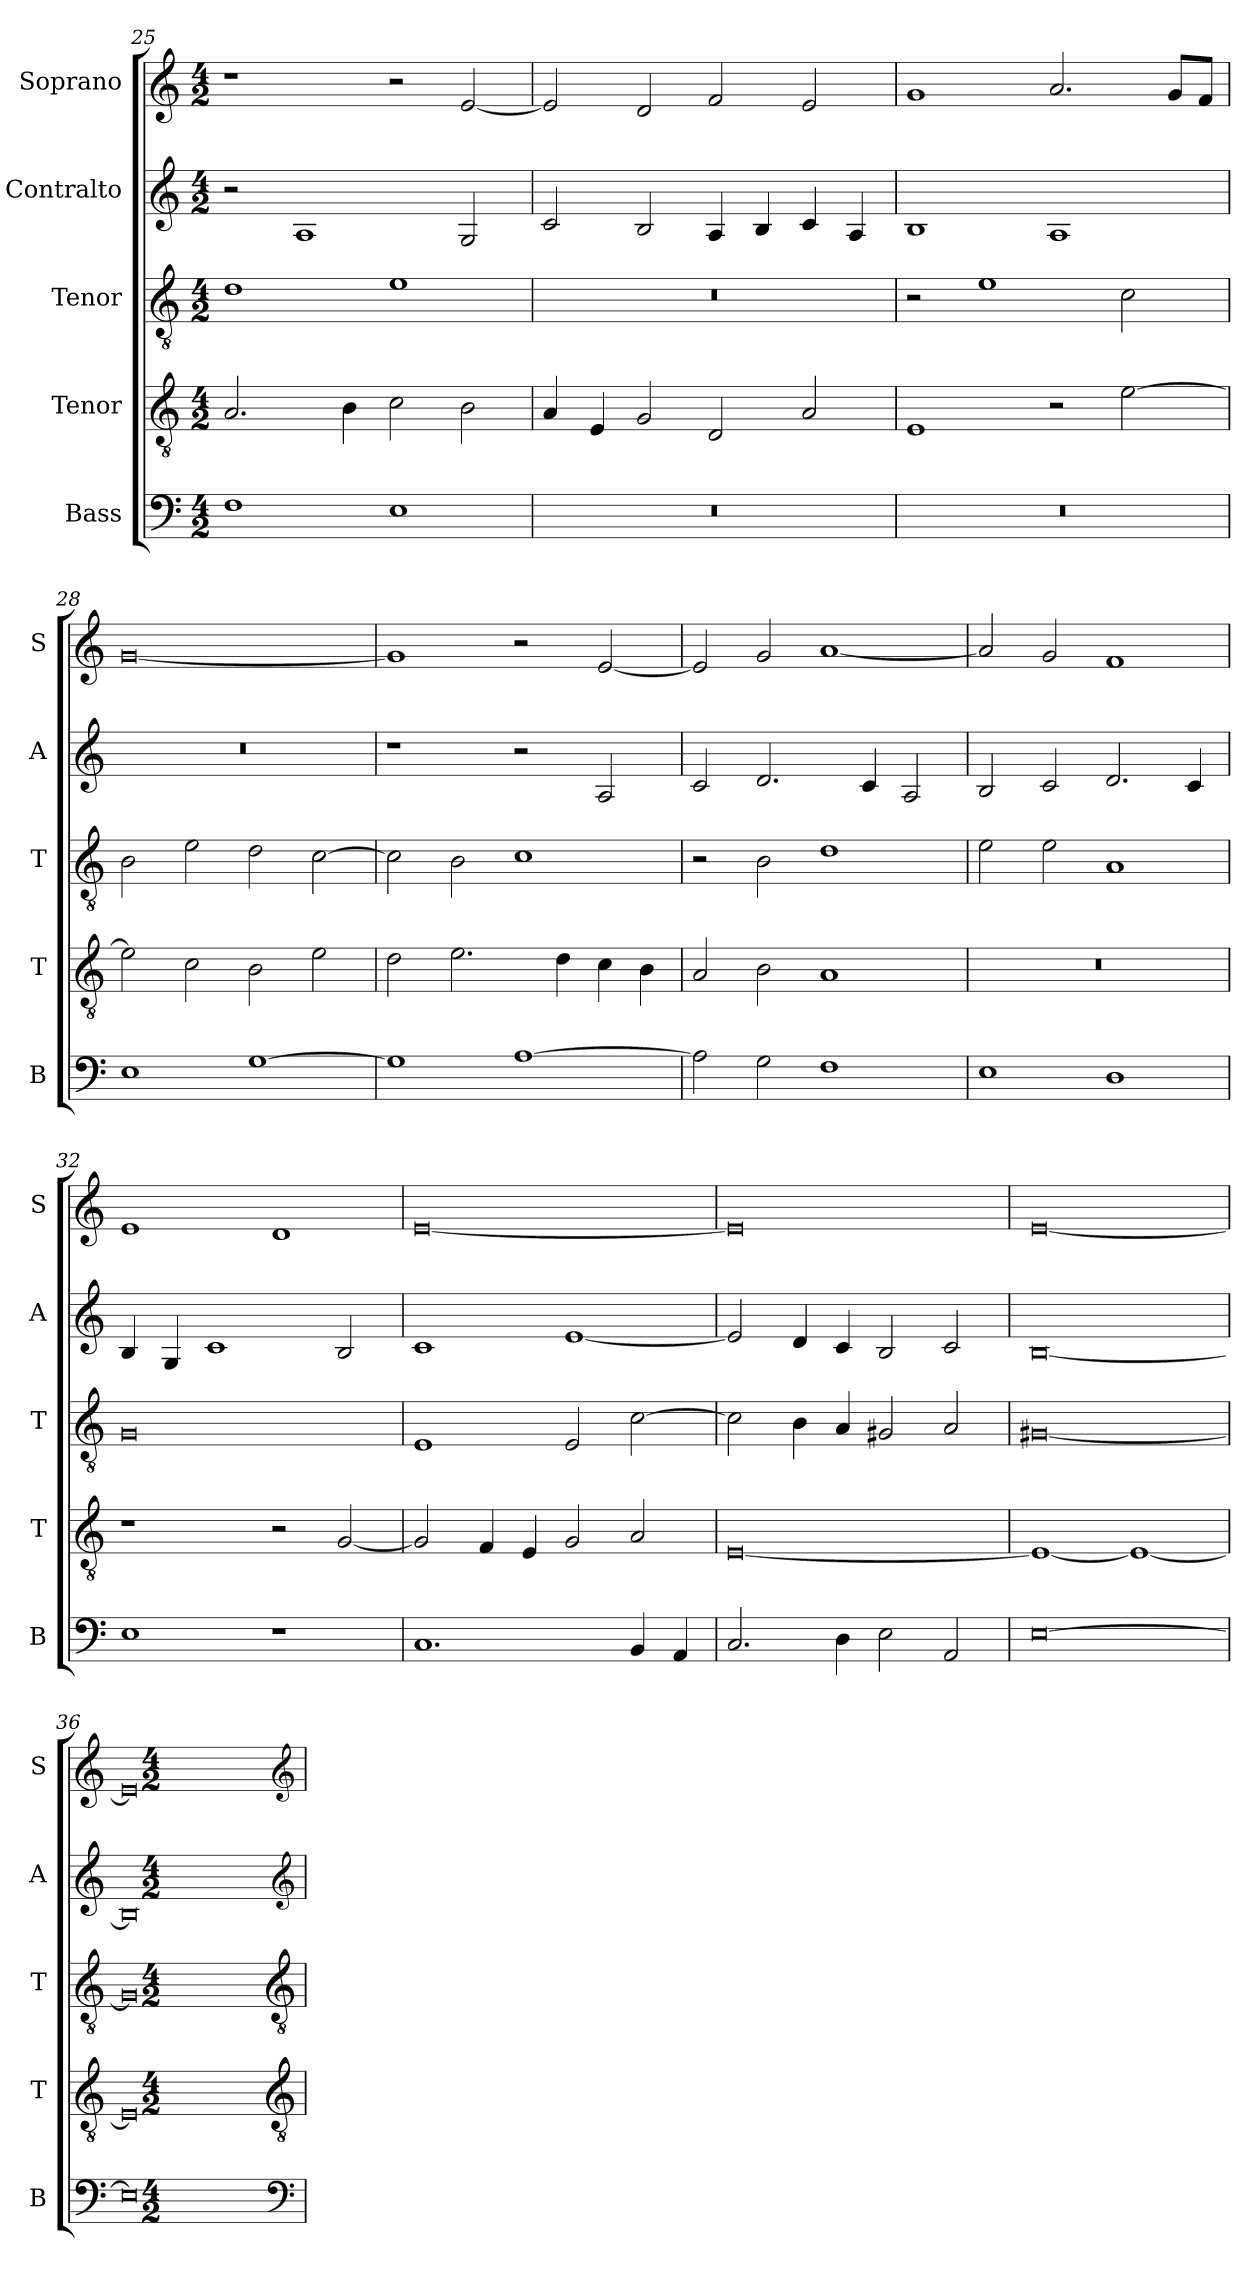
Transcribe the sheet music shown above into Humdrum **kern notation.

**kern	**kern	**kern	**kern	**kern
*part5	*part4	*part3	*part2	*part1
*staff5	*staff4	*staff3	*staff2	*staff1
*I"Bass	*I"Tenor	*I"Tenor	*I"Contralto	*I"Soprano
*I'B	*I'T	*I'T	*I'A	*I'S
*clefF4	*clefGv2	*clefGv2	*clefG2	*clefG2
*k[]	*k[]	*k[]	*k[]	*k[]
*E:phr	*E:phr	*E:phr	*E:phr	*E:phr
*M4/2	*M4/2	*M4/2	*M4/2	*M4/2
=25	=25	=25	=25	=25
1F	2.A	1d	2r	1r
.	.	.	1A	.
.	4B	.	.	.
1E	2c	1e	.	2r
.	2B	.	2G	[2e
=26	=26	=26	=26	=26
0r	4A	0r	2c	2e]
.	4E	.	.	.
.	2G	.	2B	2d
.	2D	.	4A	2f
.	.	.	4B	.
.	2A	.	4c	2e
.	.	.	4A	.
=27	=27	=27	=27	=27
0r	1E	2r	1B	1g
.	.	1e	.	.
.	2r	.	1A	2.a
.	[2e	2c	.	.
.	.	.	.	8g/L
.	.	.	.	8f/J
=28	=28	=28	=28	=28
1E	2e]	2B	0r	[0g
.	2c	2e	.	.
[1G	2B	2d	.	.
.	2e	[2c	.	.
=29	=29	=29	=29	=29
1G]	2d	2c]	1r	1g]
.	2.e	2B	.	.
[1A	.	1c	2r	2r
.	4d	.	.	.
.	4c	.	2A	[2e
.	4B	.	.	.
=30	=30	=30	=30	=30
2A]	2A	2r	2c	2e]
2G	2B	2B	2.d	2g
1F	1A	1d	.	[1a
.	.	.	4c	.
.	.	.	2A	.
=31	=31	=31	=31	=31
1E	0r	2e	2B	2a]
.	.	2e	2c	2g
1D	.	1A	2.d	1f
.	.	.	4c	.
=32	=32	=32	=32	=32
1E	1r	0G	4B	1e
.	.	.	4G	.
.	.	.	1c	.
1r	2r	.	.	1d
.	[2G	.	2B	.
=33	=33	=33	=33	=33
1.C	2G]	1E	1c	[0e
.	4F	.	.	.
.	4E	.	.	.
.	2G	2E	[1e	.
4BB	2A	[2c	.	.
4AA	.	.	.	.
=34	=34	=34	=34	=34
2.C	[0E	2c]	2e]	0e]
.	.	4B	4d	.
4D	.	4A	4c	.
2E	.	2G#X	2B	.
2AA	.	2A	2c	.
=35	=35	=35	=35	=35
[0E	1E_	[0G#X	[0B	[0e
.	1E_	.	.	.
=36	=36	=36	=36	=36
0E]	0E]	0G#]	0B]	0e]
*clefF4	*clefGv2	*clefGv2	*clefG2	*clefG2
*k[]	*k[]	*k[]	*k[]	*k[]
*E:phr	*E:phr	*E:phr	*E:phr	*E:phr
*M4/2	*M4/2	*M4/2	*M4/2	*M4/2
=	=	=	=	=
*-	*-	*-	*-	*-
